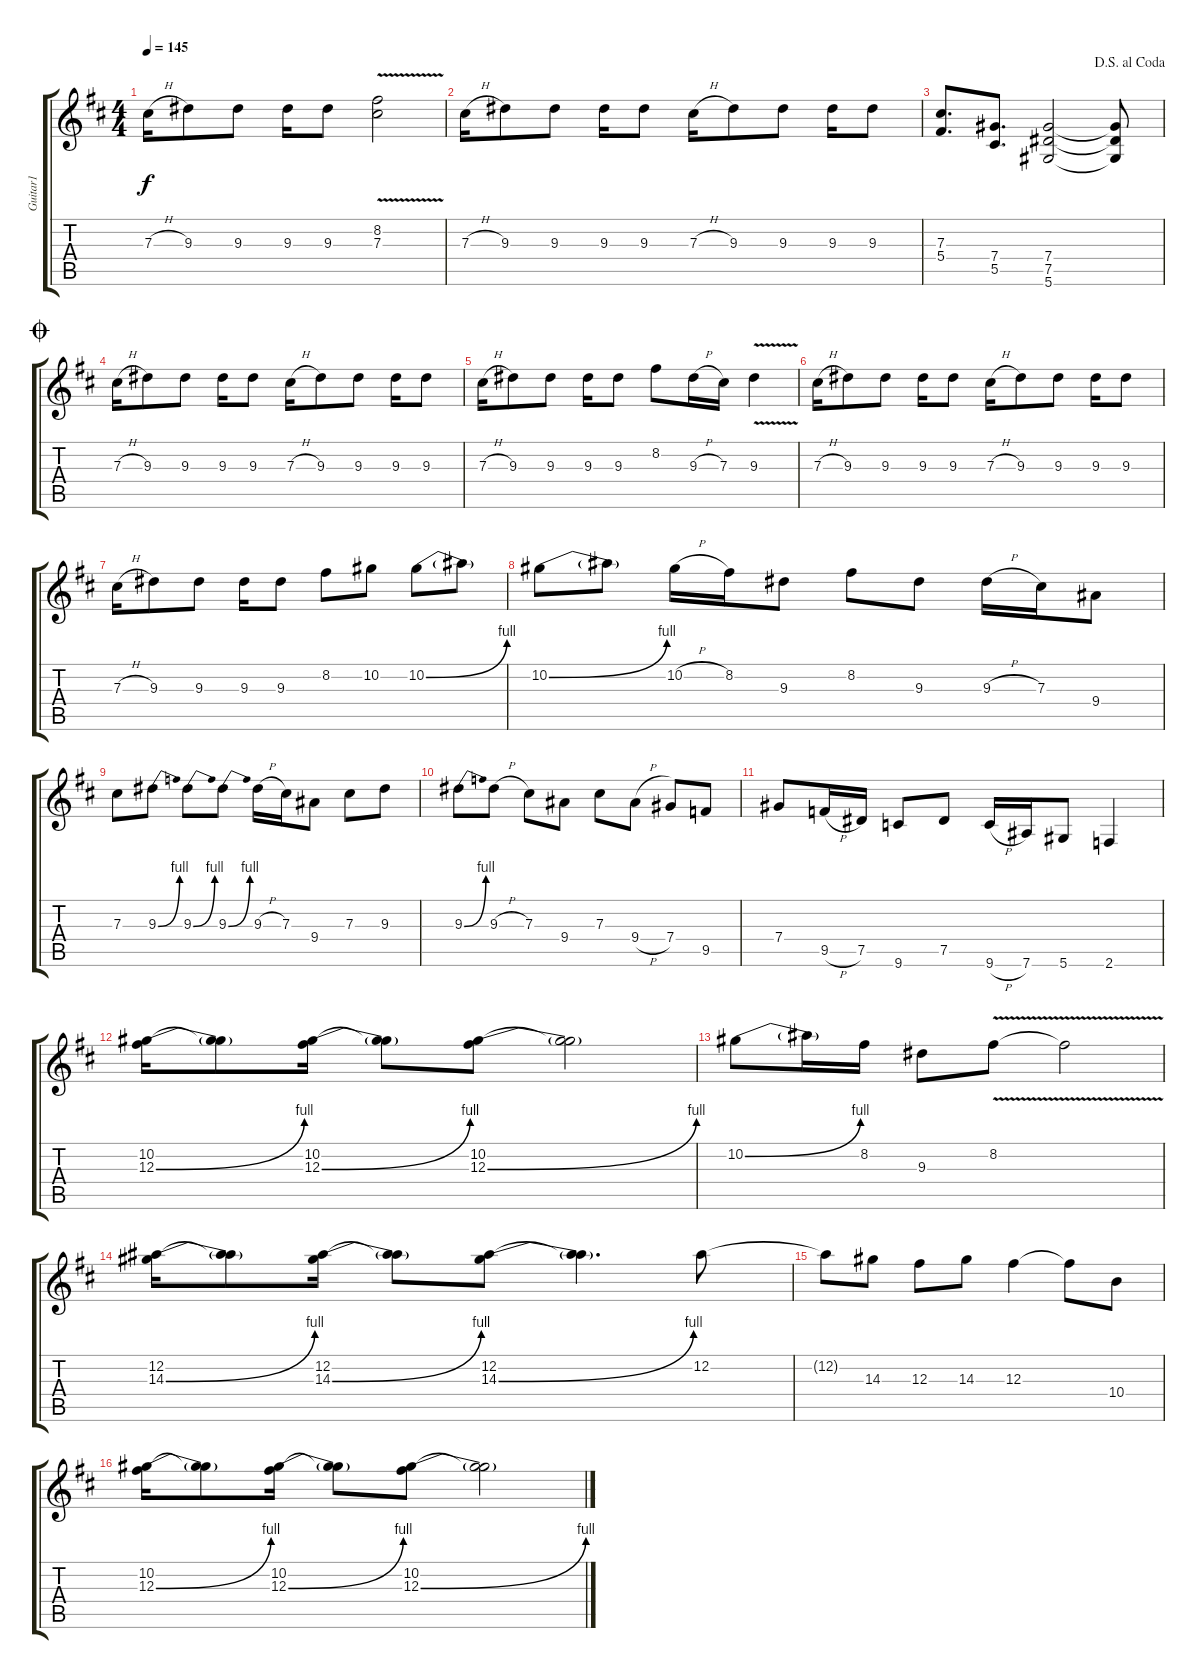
\track ("Guitar1" "Guitar1") {instrument acousticguitarsteel}
\staff {score tabs}
\tuning (Eb4 Bb3 Gb3 Db3 Ab2 Eb2) {hide}
\ts (4 4)
\tempo 145
\clef g2
\ks d
7.3{h}.16{dy f} 9.3.8 9.3.8 9.3.16 9.3.8 (8.2{v} 7.3{v}).2 |
7.3{h}.16 9.3.8 9.3.8 9.3.16 9.3.8 7.3{h}.16 9.3.8 9.3.8 9.3.16 9.3.8 |
\jump dalsegnoalcoda
(7.3 5.4).8{d} (7.4 5.5).8{d} (7.4 7.5 5.6).2 (7.4{t} 7.5{t} 5.6{t}).8 |
\jump coda
7.3{h}.16 9.3.8 9.3.8 9.3.16 9.3.8 7.3{h}.16 9.3.8 9.3.8 9.3.16 9.3.8 |
7.3{h}.16 9.3.8 9.3.8 9.3.16 9.3.8 8.2.8 9.3{h}.16 7.3.16 9.3{v}.4 |
7.3{h}.16 9.3.8 9.3.8 9.3.16 9.3.8 7.3{h}.16 9.3.8 9.3.8 9.3.16 9.3.8 |
7.3{h}.16 9.3.8 9.3.8 9.3.16 9.3.8 8.2.8 10.2.8 10.2{be (bend 0 0 60 4)}.8 10.2{t}.8 |
10.2{be (bend 0 0 60 4)}.8 10.2{t}.8 10.2{h}.16 8.2.16 9.3.8 8.2.8 9.3.8 9.3{h}.16 7.3.16 9.4.8 |
7.3.8 9.3{be (bend 0 0 60 4)}.8 9.3{be (bend 0 0 60 4)}.8 9.3{be (bend 0 0 60 4)}.8 9.3{h}.16 7.3.16 9.4.8 7.3.8 9.3.8 |
9.3{be (bend 0 0 60 4)}.8 9.3{h}.8 7.3.8 9.4.8 7.3.8 9.4{h}.8 7.4.8 9.5.8 |
7.4.8 9.5{h}.16 7.5.16 9.6.8 7.5.8 9.6{h}.16 7.6.16 5.6.8 2.6.4 |
(10.2 12.3{be (bend 0 0 60 4)}).16 (10.2{t} 12.3{t}).8 (10.2 12.3{be (bend 0 0 60 4)}).16 (10.2{t} 12.3{t}).8 (10.2 12.3{be (bend 0 0 60 4)}).8 (10.2{t} 12.3{t}).2 |
10.2{be (bend 0 0 60 4)}.8 10.2{t}.16 8.2.16 9.3.8 8.2{v}.8 8.2{v t}.2 |
(12.2 14.3{be (bend 0 0 60 4)}).16 (12.2{t} 14.3{t}).8 (12.2 14.3{be (bend 0 0 60 4)}).16 (12.2{t} 14.3{t}).8 (12.2 14.3{be (bend 0 0 60 4)}).8 (12.2{t} 14.3{t}).4{d} 12.2.8 |
12.2{t}.8 14.3.8 12.3.8 14.3.8 12.3.4 12.3{t}.8 10.4.8 |
(10.2 12.3{be (bend 0 0 60 4)}).16 (10.2{t} 12.3{t}).8 (10.2 12.3{be (bend 0 0 60 4)}).16 (10.2{t} 12.3{t}).8 (10.2 12.3{be (bend 0 0 60 4)}).8 (10.2{t} 12.3{t}).2
